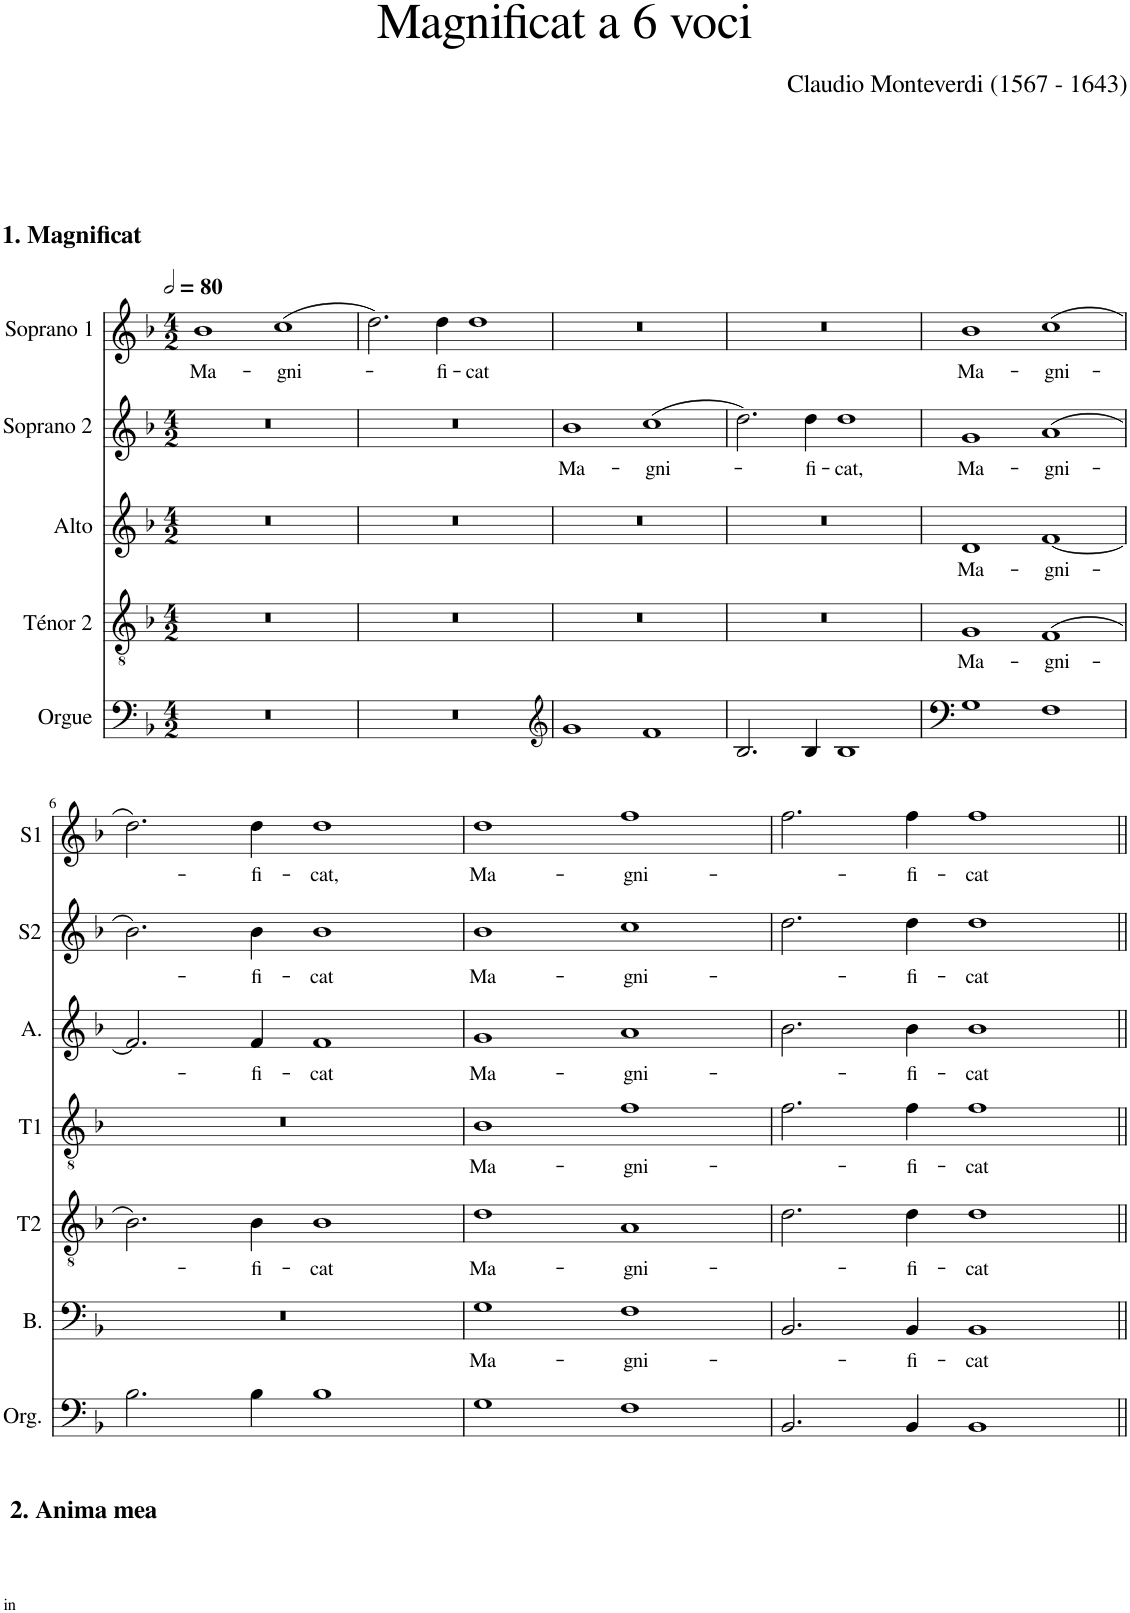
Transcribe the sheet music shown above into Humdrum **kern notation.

**kern	**kern	**text	**kern	**text	**kern	**text	**kern	**text	**kern	**text	**kern	**text
*part7	*part6	*part6	*part5	*part5	*part4	*part4	*part3	*part3	*part2	*part2	*part1	*part1
*staff7	*staff6	*staff6	*staff5	*staff5	*staff4	*staff4	*staff3	*staff3	*staff2	*staff2	*staff1	*staff1
*I"Orgue	*I"Basse	*	*I"Ténor 2	*	*I"Ténor 1	*	*I"Alto	*	*I"Soprano 2	*	*I"Soprano 1	*
*I'Org.	*I'B.	*	*I'T2	*	*I'T1	*	*I'A.	*	*I'S2	*	*I'S1	*
*	*stria5	*	*	*	*stria5	*	*	*	*	*	*	*
*clefF4	*clefF4	*	*clefGv2	*	*clefGv2	*	*clefG2	*	*clefG2	*	*clefG2	*
*k[b-]	*k[b-]	*	*k[b-]	*	*k[b-]	*	*k[b-]	*	*k[b-]	*	*k[b-]	*
*M4/2	*M4/2	*	*M4/2	*	*M4/2	*	*M4/2	*	*M4/2	*	*M4/2	*
*MM160	*MM160	*	*MM160	*	*MM160	*	*MM160	*	*MM160	*	*MM160	*
=1	=1	=1	=1	=1	=1	=1	=1	=1	=1	=1	=1	=1
!	!	!	!	!	!	!	!	!	!	!	!LO:TX:a:B:t=1. Magnificat	!
!	!	!	!	!	!	!	!	!	!	!	!	!LO:LY:b
0r	0r	.	0r	.	0r	.	0r	.	0r	.	1b-	Ma-
!	!	!	!	!	!	!	!	!	!	!	!	!LO:LY:b
.	.	.	.	.	.	.	.	.	.	.	(1cc	-gni-
=2	=2	=2	=2	=2	=2	=2	=2	=2	=2	=2	=2	=2
0r	0r	.	0r	.	0r	.	0r	.	0r	.	2.dd\)	.
!	!	!	!	!	!	!	!	!	!	!	!	!LO:LY:b
.	.	.	.	.	.	.	.	.	.	.	4dd\	-fi-
!	!	!	!	!	!	!	!	!	!	!	!	!LO:LY:b
.	.	.	.	.	.	.	.	.	.	.	1dd	-cat
=3	=3	=3	=3	=3	=3	=3	=3	=3	=3	=3	=3	=3
*clefG2	*	*	*	*	*	*	*	*	*	*	*	*
!	!	!	!	!	!	!	!	!	!	!LO:LY:b	!	!
1g	0r	.	0r	.	0r	.	0r	.	1b-	Ma-	0r	.
!	!	!	!	!	!	!	!	!	!	!LO:LY:b	!	!
1f	.	.	.	.	.	.	.	.	(1cc	-gni-	.	.
=4	=4	=4	=4	=4	=4	=4	=4	=4	=4	=4	=4	=4
2.B-/	0r	.	0r	.	0r	.	0r	.	2.dd\)	.	0r	.
!	!	!	!	!	!	!	!	!	!	!LO:LY:b	!	!
4B-/	.	.	.	.	.	.	.	.	4dd\	-fi-	.	.
!	!	!	!	!	!	!	!	!	!	!LO:LY:b	!	!
1B-	.	.	.	.	.	.	.	.	1dd	-cat,	.	.
=5	=5	=5	=5	=5	=5	=5	=5	=5	=5	=5	=5	=5
!	!	!	!	!LO:LY:b	!	!	!	!LO:LY:b	!	!LO:LY:b	!	!LO:LY:b
1G	0r	.	1G	Ma-	0r	.	1d	Ma-	1g	Ma-	1b-	Ma-
!	!	!	!	!LO:LY:b	!	!	!	!LO:LY:b	!	!LO:LY:b	!	!LO:LY:b
1F	.	.	(1F	-gni-	.	.	[1f	-gni-	(>1a	-gni-	(1cc	-gni-
!!LO:LB:g=z
=6	=6	=6	=6	=6	=6	=6	=6	=6	=6	=6	=6	=6
!LO:TX:b:B:t=2. Anima mea	!	!	!	!	!	!	!	!	!	!	!	!
2.B-\	0r	.	2.B-\)	.	0r	.	2.f/]	.	2.b-\)	.	2.dd\)	.
!	!	!	!	!LO:LY:b	!	!	!	!LO:LY:b	!	!LO:LY:b	!	!LO:LY:b
4B-\	.	.	4B-\	-fi-	.	.	4f/	-fi-	4b-\	-fi-	4dd\	-fi-
!	!	!	!	!LO:LY:b	!	!	!	!LO:LY:b	!	!LO:LY:b	!	!LO:LY:b
1B-	.	.	1B-	-cat	.	.	1f	-cat	1b-	-cat	1dd	-cat,
=7	=7	=7	=7	=7	=7	=7	=7	=7	=7	=7	=7	=7
!	!	!LO:LY:b	!	!LO:LY:b	!	!LO:LY:b	!	!LO:LY:b	!	!LO:LY:b	!	!LO:LY:b
1G	1G	Ma-	1d	Ma-	1B-	Ma-	1g	Ma-	1b-	Ma-	1dd	Ma-
!	!	!LO:LY:b	!	!LO:LY:b	!	!LO:LY:b	!	!LO:LY:b	!	!LO:LY:b	!	!LO:LY:b
1F	1F	-gni-	1A	-gni-	1f	-gni-	1a	-gni-	1cc	-gni-	1ff	-gni-
=8	=8	=8	=8	=8	=8	=8	=8	=8	=8	=8	=8	=8
2.BB-/	2.BB-/	.	2.d\	.	2.f\	.	2.b-\	.	2.dd\	.	2.ff\	.
!	!	!LO:LY:b	!	!LO:LY:b	!	!LO:LY:b	!	!LO:LY:b	!	!LO:LY:b	!	!LO:LY:b
4BB-/	4BB-/	-fi-	4d\	-fi-	4f\	-fi-	4b-\	-fi-	4dd\	-fi-	4ff\	-fi-
!	!	!LO:LY:b	!	!LO:LY:b	!	!LO:LY:b	!	!LO:LY:b	!	!LO:LY:b	!	!LO:LY:b
1BB-	1BB-	-cat	1d	-cat	1f	-cat	1b-	-cat	1dd	-cat	1ff	-cat
=||	=||	=||	=||	=||	=||	=||	=||	=||	=||	=||	=||	=||
*-	*-	*-	*-	*-	*-	*-	*-	*-	*-	*-	*-	*-
